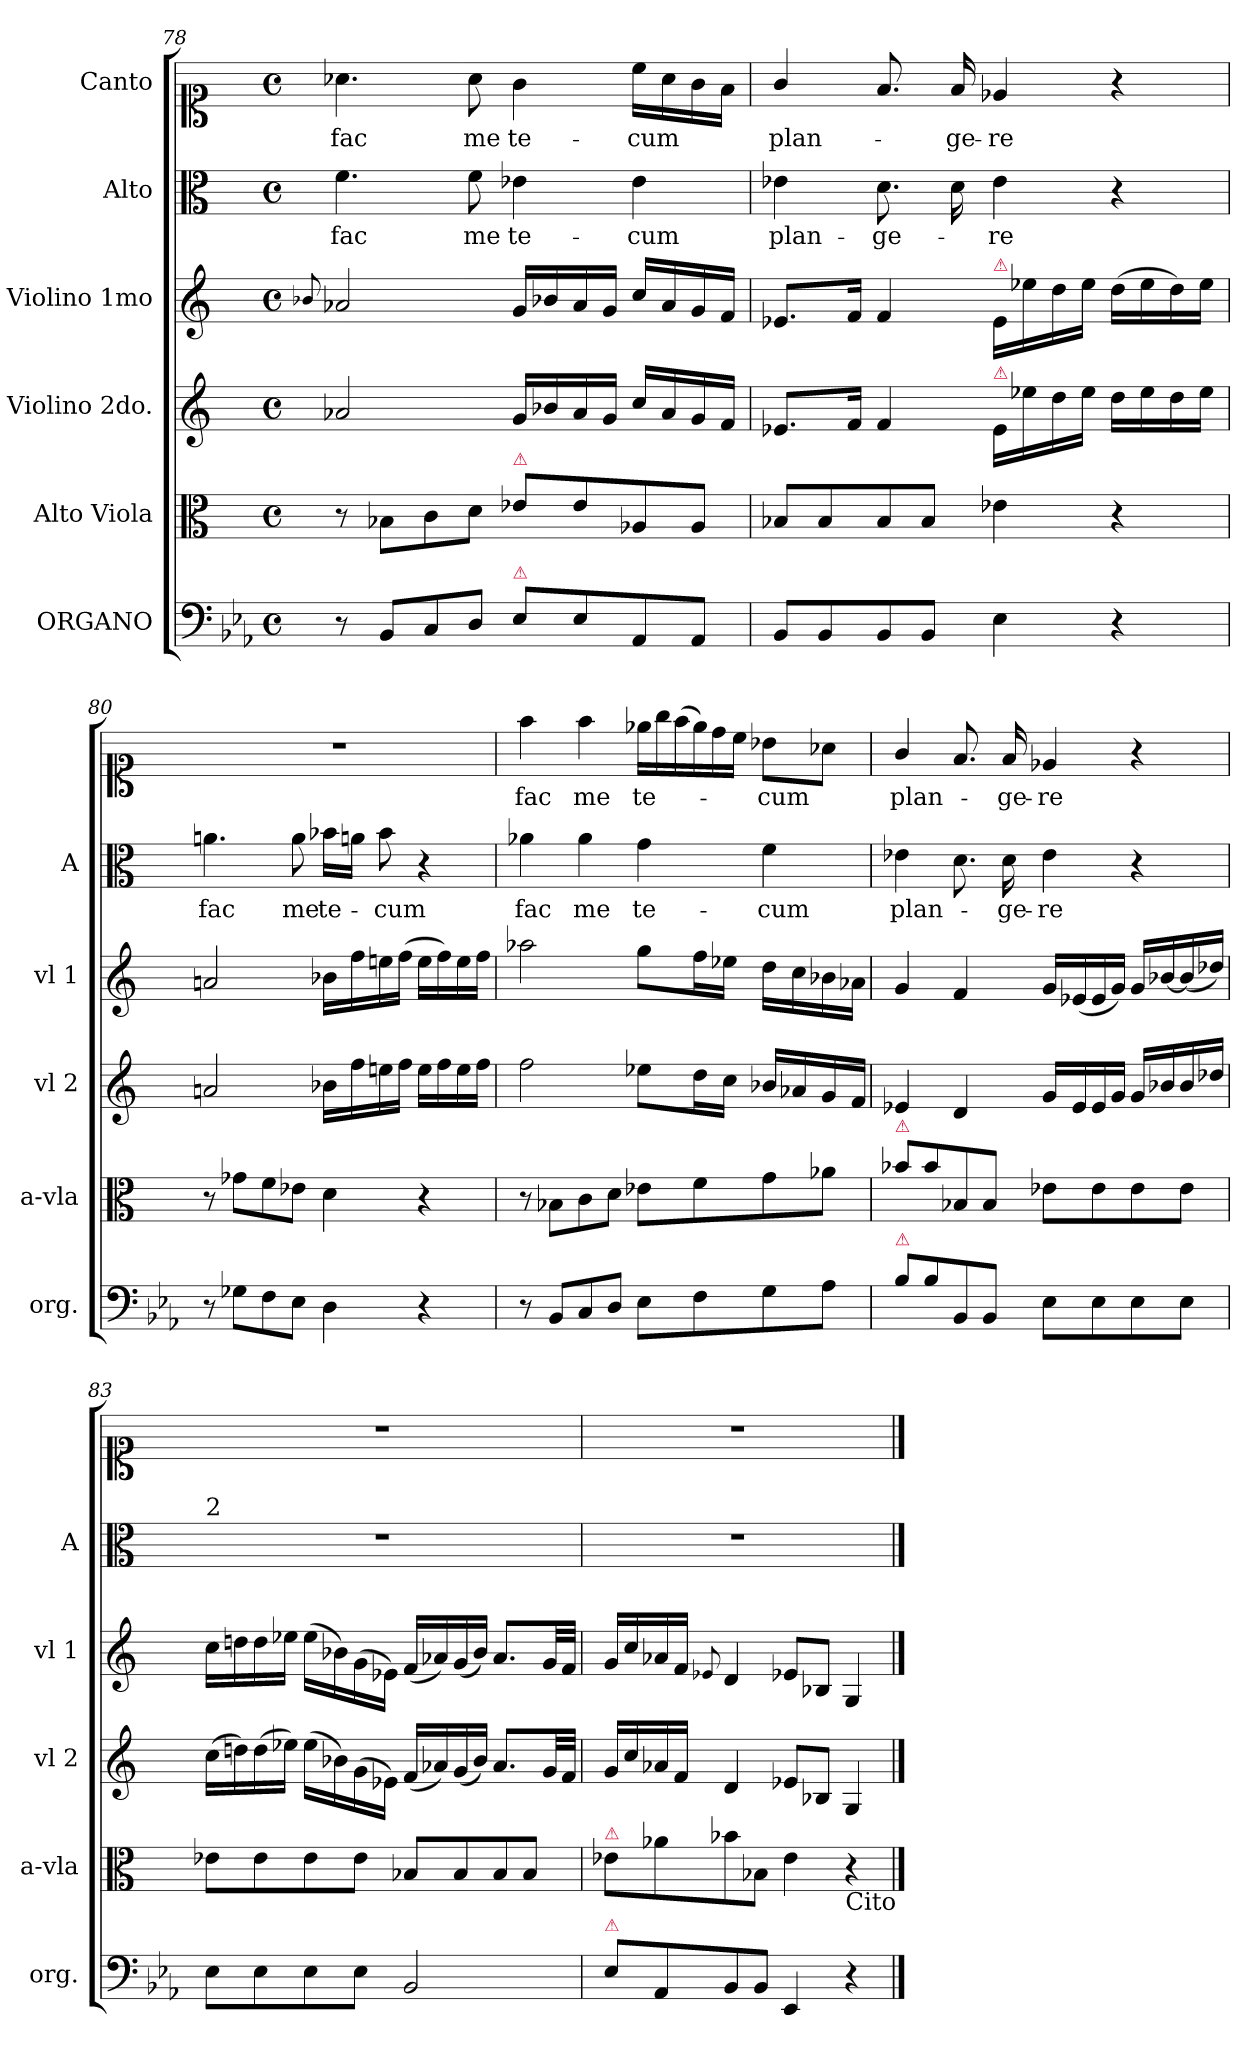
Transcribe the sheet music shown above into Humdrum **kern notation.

**kern	**kern	**kern	**kern	**kern	**text	**kern	**text
*part6	*part5	*part4	*part3	*part2	*part2	*part1	*part1
*staff6	*staff5	*staff4	*staff3	*staff2	*staff2	*staff1	*staff1
*I"ORGANO	*I"Alto Viola	*I"Violino 2do.	*I"Violino 1mo	*I"Alto	*	*I"Canto	*
*I'org.	*I'a-vla	*I'vl 2	*I'vl 1	*I'A	*	*	*
*clefF4	*clefC3	*clefG2	*clefG2	*clefC3	*	*clefC1	*
*k[b-e-a-]	*	*	*	*	*	*	*
*M4/4	*M4/4	*M4/4	*M4/4	*M4/4	*	*M4/4	*
*met(c)	*met(c)	*met(c)	*met(c)	*met(c)	*	*met(c)	*
=78	=78	=78	=78	=78	=78	=78	=78
.	.	.	8qqb-/	.	.	.	.
8r	8r	2a-X/	2a-X/	4.f\	fac	4.a-X\	fac
8BB-/L	8B-\L	.	.	.	.	.	.
8C/	8c\	.	.	.	.	.	.
8D/J	8d\J	.	.	8f\	me	8a-\	me
!	!LO:TX:a:color=crimson:t=⚠	!	!	!	!	!	!
!LO:TX:a:color=crimson:t=⚠	!	!	!	!	!	!	!
8E-\L	8e-\L	16g/LL	16g/LL	4e-\	te-	4g\	te-
.	.	16b-/	16b-/	.	.	.	.
8E-\	8e-\	16a-/	16a-/	.	.	.	.
.	.	16g/JJ	16g/JJ	.	.	.	.
8AA-/	8A-/	16cc/LL	16cc/LL	4e-\	-cum	16cc\LL	-cum
.	.	16a-/	16a-/	.	.	16a-\	.
8AA-/J	8A-/J	16g/	16g/	.	.	16g\	.
.	.	16f/JJ	16f/JJ	.	.	16f\JJ	.
=79	=79	=79	=79	=79	=79	=79	=79
8BB-/L	8B-/L	8.e-/L	8.e-/L	4e-\	plan-	4g/	plan-
8BB-/	8B-/	.	.	.	.	.	.
.	.	16f/Jk	16f/Jk	.	.	.	.
8BB-/	8B-/	4f/	4f/	8.d\	-ge-	8.f/	.
8BB-/J	8B-/J	.	.	.	.	.	.
.	.	.	.	16d\	.	16f/	-ge-
!	!	!	!LO:TX:a:color=crimson:t=⚠	!	!	!	!
!	!	!LO:TX:a:color=crimson:t=⚠	!	!	!	!	!
4E-\	4e-\	16e-/LL	16e-/LL	4e-\	-re	4e-/	-re
.	.	16ee-\	16ee-\	.	.	.	.
.	.	16dd\	16dd\	.	.	.	.
.	.	16ee-\JJ	16ee-\JJ	.	.	.	.
4r	4r	16dd\LL	(16dd\LL	4r	.	4r	.
.	.	16ee-\	16ee-\	.	.	.	.
.	.	16dd\	16dd\)	.	.	.	.
.	.	16ee-\JJ	16ee-\JJ	.	.	.	.
=80	=80	=80	=80	=80	=80	=80	=80
8r	8r	2an/	2an/	4.an\	fac	1r	.
8G-X\L	8g-X\L	.	.	.	.	.	.
8F\	8f\	.	.	.	.	.	.
8E-\J	8e-\J	.	.	8a\	me	.	.
4D\	4d\	16b-\LL	16b-\LL	16b-\LL	te-	.	.
.	.	16ff\	16ff\	16an\JJ	.	.	.
.	.	16een\	16een\	8b-\	-cum	.	.
.	.	16ff\JJ	(16ff\JJ	.	.	.	.
4r	4r	16ee\LL	16ee\LL	4r	.	.	.
.	.	16ff\	16ff\)	.	.	.	.
.	.	16ee\	16ee\	.	.	.	.
.	.	16ff\JJ	16ff\JJ	.	.	.	.
=81	=81	=81	=81	=81	=81	=81	=81
8r	8r	2ff\	2aa-\	4a-\	fac	4ff\	fac
8BB-/L	8B-\L	.	.	.	.	.	.
8C/	8c\	.	.	4a-\	me	4ff\	me
8D/J	8d\J	.	.	.	.	.	.
*	*	*	*	*	*	*Xtuplet	*
8E-\L	8e-\L	8ee-\L	8gg\L	4g\	te-	24ee-\LL	te-
.	.	.	.	.	.	24gg\	.
.	.	.	.	.	.	(24ff\	.
8F\	8f\	16dd\L	16ff\L	.	.	24ee-\)	.
.	.	.	.	.	.	24dd\	.
.	.	16cc\JJ	16ee-\JJ	.	.	.	.
.	.	.	.	.	.	24cc\JJ	.
8G\	8g\	16b-/LL	16dd\LL	4f\	-cum	8b-\L	-cum
.	.	16a-/	16cc\	.	.	.	.
8A-\J	8a-\J	16g/	16b-\	.	.	8a-\J	.
.	.	16f/JJ	16a-\JJ	.	.	.	.
=82	=82	=82	=82	=82	=82	=82	=82
!	!LO:TX:a:color=crimson:t=⚠	!	!	!	!	!	!
!LO:TX:a:color=crimson:t=⚠	!	!	!	!	!	!	!
8B-\L	8b-\L	4e-/	4g/	4e-\	plan-	4g/	plan-
8B-\	8b-\	.	.	.	.	.	.
8BB-/	8B-/	4d/	4f/	8.d\	.	8.f/	.
8BB-/J	8B-/J	.	.	.	.	.	.
.	.	.	.	16d\	-ge-	16f/	-ge-
8E-\L	8e-\L	16g/LL	16g/LL	4e-\	-re	4e-/	-re
.	.	16e-/	(16e-/	.	.	.	.
8E-\	8e-\	16e-/	16e-/	.	.	.	.
.	.	16g/JJ	16g/JJ)	.	.	.	.
8E-\	8e-\	16g/LL	16g/LL	4r	.	4r	.
.	.	16b-/	[16b-/	.	.	.	.
8E-\J	8e-\J	16b-/	(16b-/]	.	.	.	.
.	.	16dd-X/JJ	16dd-X/JJ)	.	.	.	.
=83	=83	=83	=83	=83	=83	=83	=83
!	!	!	!	!LO:TX:a:t=2	!	!	!
8E-\L	8e-\L	(16cc\LL	16cc\LL	1r	.	1r	.
.	.	16ddn\)	16ddn\	.	.	.	.
8E-\	8e-\	(16dd\	16dd\	.	.	.	.
.	.	16ee-\JJ)	16ee-\JJ	.	.	.	.
8E-\	8e-\	(16ee-\LL	(16ee-\LL	.	.	.	.
.	.	16b-\)	16b-\)	.	.	.	.
8E-\J	8e-\J	(16g\	(16g\	.	.	.	.
.	.	16e-\JJ)	16e-\JJ)	.	.	.	.
2BB-/	8B-/L	(16f/LL	(16f/LL	.	.	.	.
.	.	16a-/)	16a-/)	.	.	.	.
.	8B-/	(16g/	(16g/	.	.	.	.
.	.	16b-/JJ)	16b-/JJ)	.	.	.	.
.	8B-/	8.a-/L	8.a-/L	.	.	.	.
.	8B-/J	.	.	.	.	.	.
.	.	32g/LL	32g/LL	.	.	.	.
.	.	32f/JJJ	32f/JJJ	.	.	.	.
=84	=84	=84	=84	=84	=84	=84	=84
!	!LO:TX:a:color=crimson:t=⚠	!	!	!	!	!	!
!LO:TX:a:color=crimson:t=⚠	!	!	!	!	!	!	!
8E-\L	8e-\L	16g/LL	16g/LL	1r	.	1r	.
.	.	16cc/	16cc/	.	.	.	.
8AA-/	8a-\	16a-/	16a-/	.	.	.	.
.	.	16f/JJ	16f/JJ	.	.	.	.
.	.	.	8qqe-/	.	.	.	.
8BB-/	8b-\	4d/	4d/	.	.	.	.
8BB-/J	8B-/J	.	.	.	.	.	.
4EE-/	4e-\	8e-/L	8e-/L	.	.	.	.
.	.	8B-/J	8B-/J	.	.	.	.
!	!LO:TX:b:t=Cito	!	!	!	!	!	!
4r	4r	4G/	4G/	.	.	.	.
==	==	==	==	==	==	==	==
*-	*-	*-	*-	*-	*-	*-	*-
